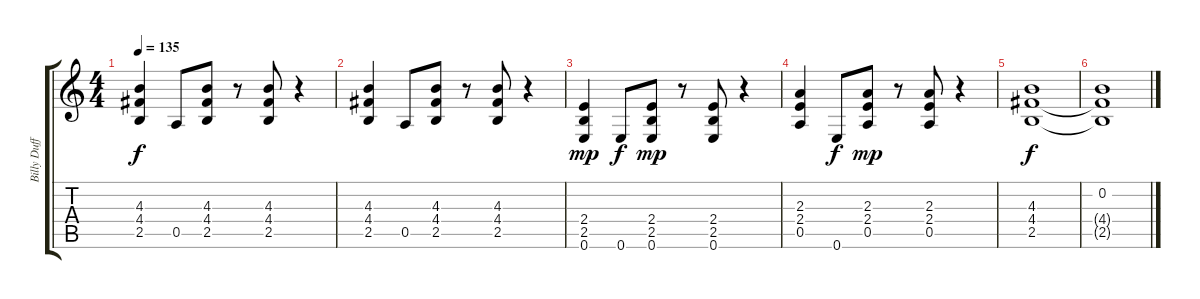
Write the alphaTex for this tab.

\track ("Billy Duffy" "Billy Duff") {instrument overdrivenguitar}
\staff {score tabs}
\tuning (E4 B3 G3 D3 A2 E2) {hide}
\ts (4 4)
\tempo 135
\clef g2
\ks c
(4.3 4.4 2.5).4{dy f} 0.5.8 (4.3 4.4 2.5).8 r.8 (4.3 4.4 2.5).8 r.4 |
(4.3 4.4 2.5).4 0.5.8 (4.3 4.4 2.5).8 r.8 (4.3 4.4 2.5).8 r.4 |
(2.4 2.5 0.6).4{dy mp} 0.6.8{dy f} (2.4 2.5 0.6).8{dy mp} r.8 (2.4 2.5 0.6).8 r.4 |
(2.3 2.4 0.5).4 0.6.8{dy f} (2.3 2.4 0.5).8{dy mp} r.8 (2.3 2.4 0.5).8 r.4 |
(4.3 4.4 2.5).1{dy f} |
(0.2 4.4{t} 2.5{t}).1
